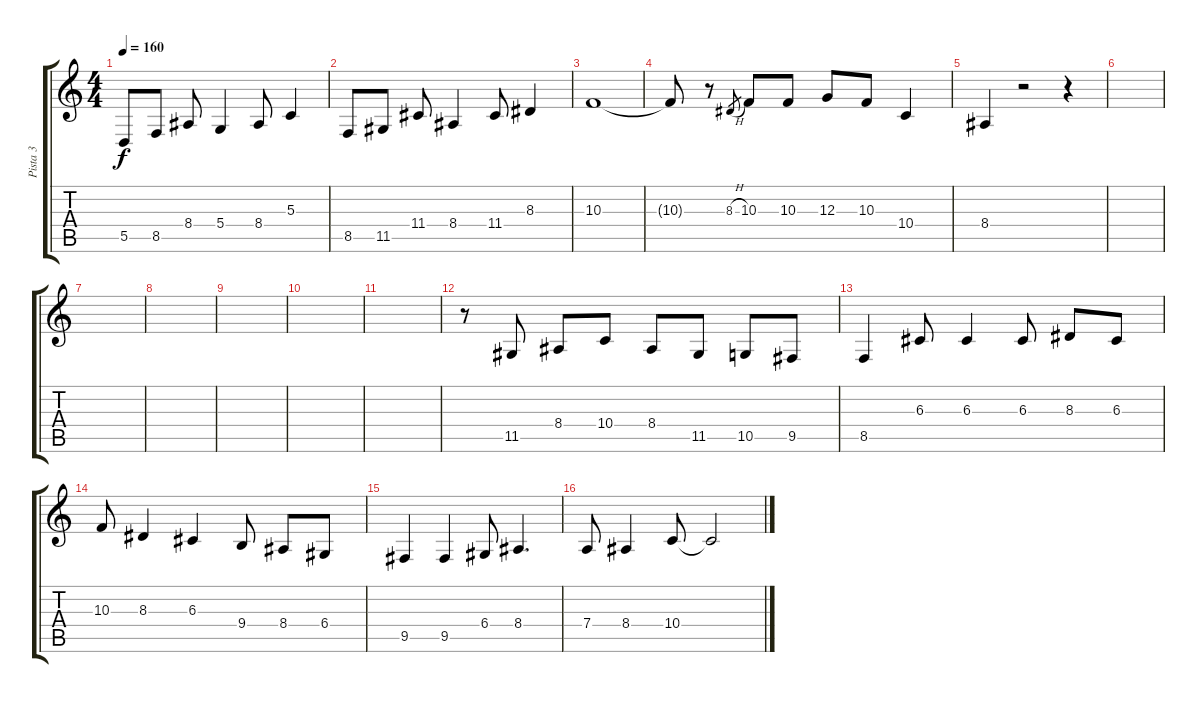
\track ("Pista 3" "Pista 3") {instrument trombone}
\staff {score tabs}
\tuning (E4 B3 G3 D3 A2 E2) {hide}
\ts (4 4)
\tempo 160
\clef g2
\ks c
5.5.8{dy f} 8.5.8 8.4.8 5.4.4 8.4.8 5.3.4 |
8.5.8 11.5.8 11.4.8 8.4.4 11.4.8 8.3.4 |
10.3.1 |
10.3{t}.8 r.8 8.3{h}.8{gr} 10.3.8 10.3.8 12.3.8 10.3.8 10.4.4 |
8.4.4 r.2 r.4 |
|
|
|
|
|
|
r.8 11.5.8 8.4.8 10.4.8 8.4.8 11.5.8 10.5.8 9.5.8 |
8.5.4 6.3.8 6.3.4 6.3.8 8.3.8 6.3.8 |
10.3.8 8.3.4 6.3.4 9.4.8 8.4.8 6.4.8 |
9.5.4 9.5.4 6.4.8 8.4.4{d} |
7.4.8 8.4.4 10.4.8 10.4{t}.2
